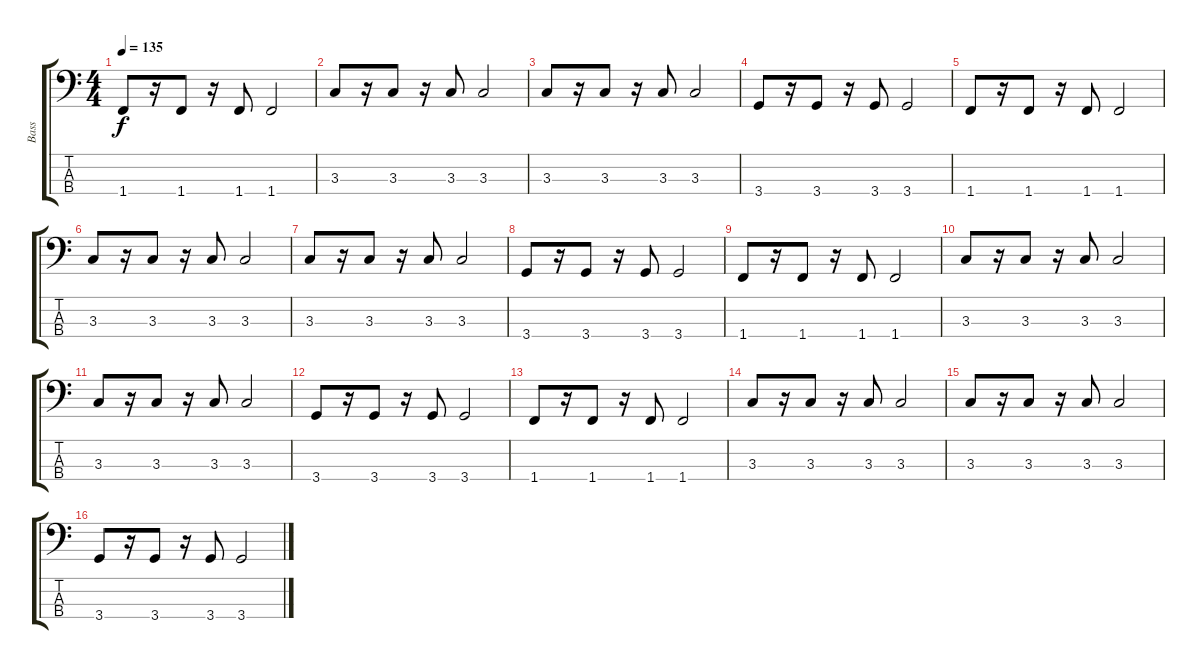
\track ("Bass" "Bass") {instrument electricbassfinger}
\staff {score tabs}
\tuning (G2 D2 A1 E1) {hide}
\ts (4 4)
\tempo 135
\clef f4
\ks c
1.4.8{dy f} r.16 1.4.8 r.16 1.4.8 1.4.2 |
3.3.8 r.16 3.3.8 r.16 3.3.8 3.3.2 |
3.3.8 r.16 3.3.8 r.16 3.3.8 3.3.2 |
3.4.8 r.16 3.4.8 r.16 3.4.8 3.4.2 |
1.4.8 r.16 1.4.8 r.16 1.4.8 1.4.2 |
3.3.8 r.16 3.3.8 r.16 3.3.8 3.3.2 |
3.3.8 r.16 3.3.8 r.16 3.3.8 3.3.2 |
3.4.8 r.16 3.4.8 r.16 3.4.8 3.4.2 |
1.4.8 r.16 1.4.8 r.16 1.4.8 1.4.2 |
3.3.8 r.16 3.3.8 r.16 3.3.8 3.3.2 |
3.3.8 r.16 3.3.8 r.16 3.3.8 3.3.2 |
3.4.8 r.16 3.4.8 r.16 3.4.8 3.4.2 |
1.4.8 r.16 1.4.8 r.16 1.4.8 1.4.2 |
3.3.8 r.16 3.3.8 r.16 3.3.8 3.3.2 |
3.3.8 r.16 3.3.8 r.16 3.3.8 3.3.2 |
3.4.8 r.16 3.4.8 r.16 3.4.8 3.4.2
